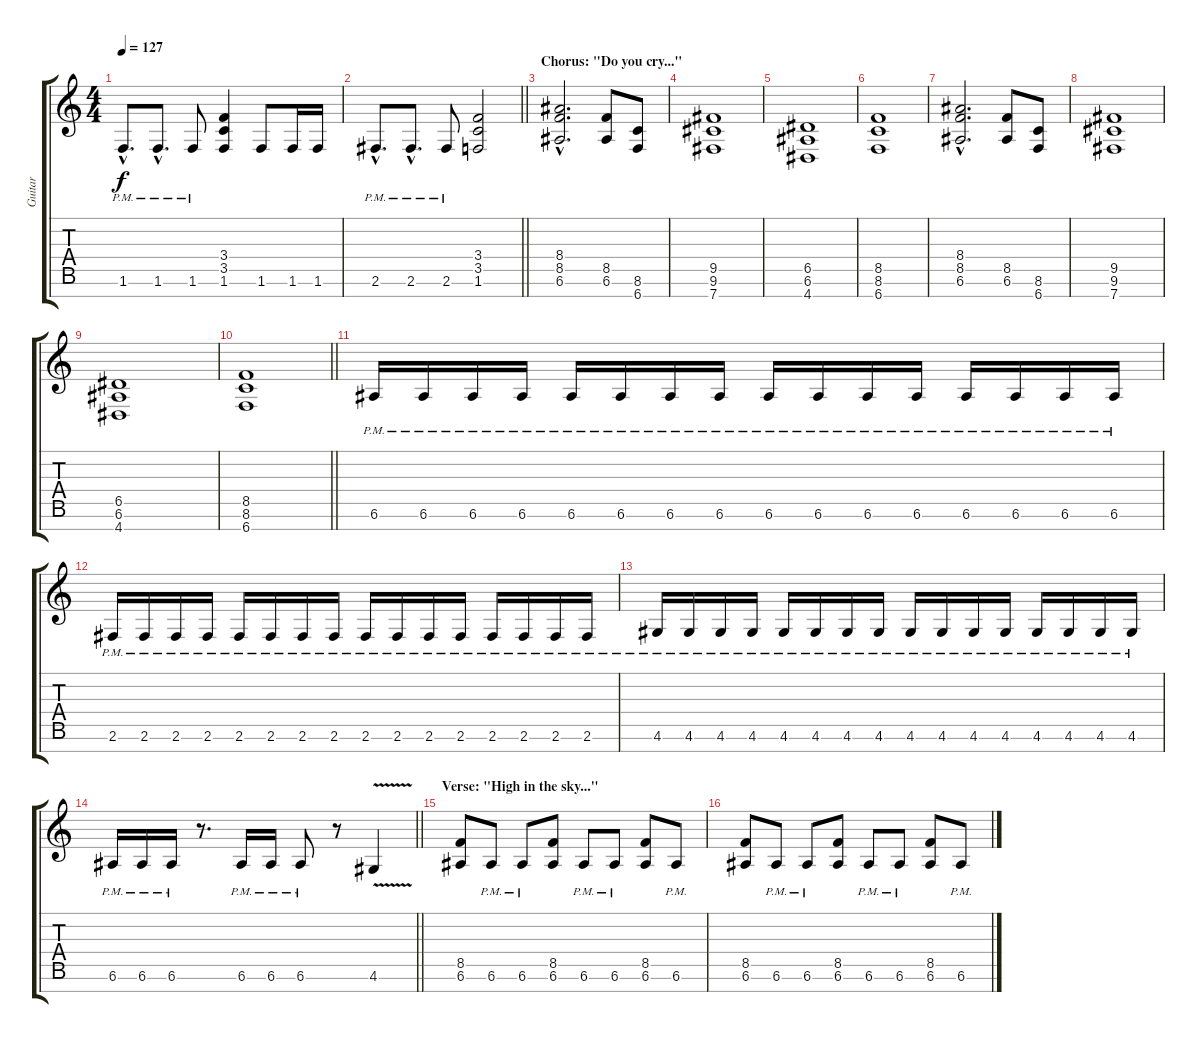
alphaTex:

\track ("Guitar" "Guitar") {instrument distortionguitar}
\staff {score tabs}
\tuning (E4 B3 G3 D3 A2 E2 B1) {hide}
\ts (4 4)
\tempo 127
\clef g2
\ks c
1.6{hac pm}.8{d dy f} 1.6{hac pm}.8{d} 1.6{pm}.8 (3.4 3.5 1.6).4 1.6.8 1.6.16 1.6.16 |
\barLineRight lightlight
2.6{hac pm}.8{d} 2.6{hac pm}.8{d} 2.6{pm}.8 (3.4 3.5 1.6).2 |
\section ("" "Chorus: \"Do you cry...\"")
(8.4{hac} 8.5{hac} 6.6{hac}).2{d} (8.5 6.6).8 (8.6 6.7).8 |
(9.5 9.6 7.7).1 |
(6.5 6.6 4.7).1 |
(8.5 8.6 6.7).1 |
(8.4{hac} 8.5{hac} 6.6{hac}).2{d} (8.5 6.6).8 (8.6 6.7).8 |
(9.5 9.6 7.7).1 |
(6.5 6.6 4.7).1 |
\barLineRight lightlight
(8.5 8.6 6.7).1 |
\section ("" "")
6.6{pm}.16 6.6{pm}.16 6.6{pm}.16 6.6{pm}.16 6.6{pm}.16 6.6{pm}.16 6.6{pm}.16 6.6{pm}.16 6.6{pm}.16 6.6{pm}.16 6.6{pm}.16 6.6{pm}.16 6.6{pm}.16 6.6{pm}.16 6.6{pm}.16 6.6{pm}.16 |
2.6{pm}.16 2.6{pm}.16 2.6{pm}.16 2.6{pm}.16 2.6{pm}.16 2.6{pm}.16 2.6{pm}.16 2.6{pm}.16 2.6{pm}.16 2.6{pm}.16 2.6{pm}.16 2.6{pm}.16 2.6{pm}.16 2.6{pm}.16 2.6{pm}.16 2.6{pm}.16 |
4.6{pm}.16 4.6{pm}.16 4.6{pm}.16 4.6{pm}.16 4.6{pm}.16 4.6{pm}.16 4.6{pm}.16 4.6{pm}.16 4.6{pm}.16 4.6{pm}.16 4.6{pm}.16 4.6{pm}.16 4.6{pm}.16 4.6{pm}.16 4.6{pm}.16 4.6{pm}.16 |
\barLineRight lightlight
6.6{pm}.16 6.6{pm}.16 6.6{pm}.16 r.8{d} 6.6{pm}.16 6.6{pm}.16 6.6{pm}.8 r.8 4.6{v}.4 |
\section ("" "Verse: \"High in the sky...\"")
(8.5 6.6).8 6.6{pm}.8 6.6{pm}.8 (8.5 6.6).8 6.6{pm}.8 6.6{pm}.8 (8.5 6.6).8 6.6{pm}.8 |
(8.5 6.6).8 6.6{pm}.8 6.6{pm}.8 (8.5 6.6).8 6.6{pm}.8 6.6{pm}.8 (8.5 6.6).8 6.6{pm}.8
